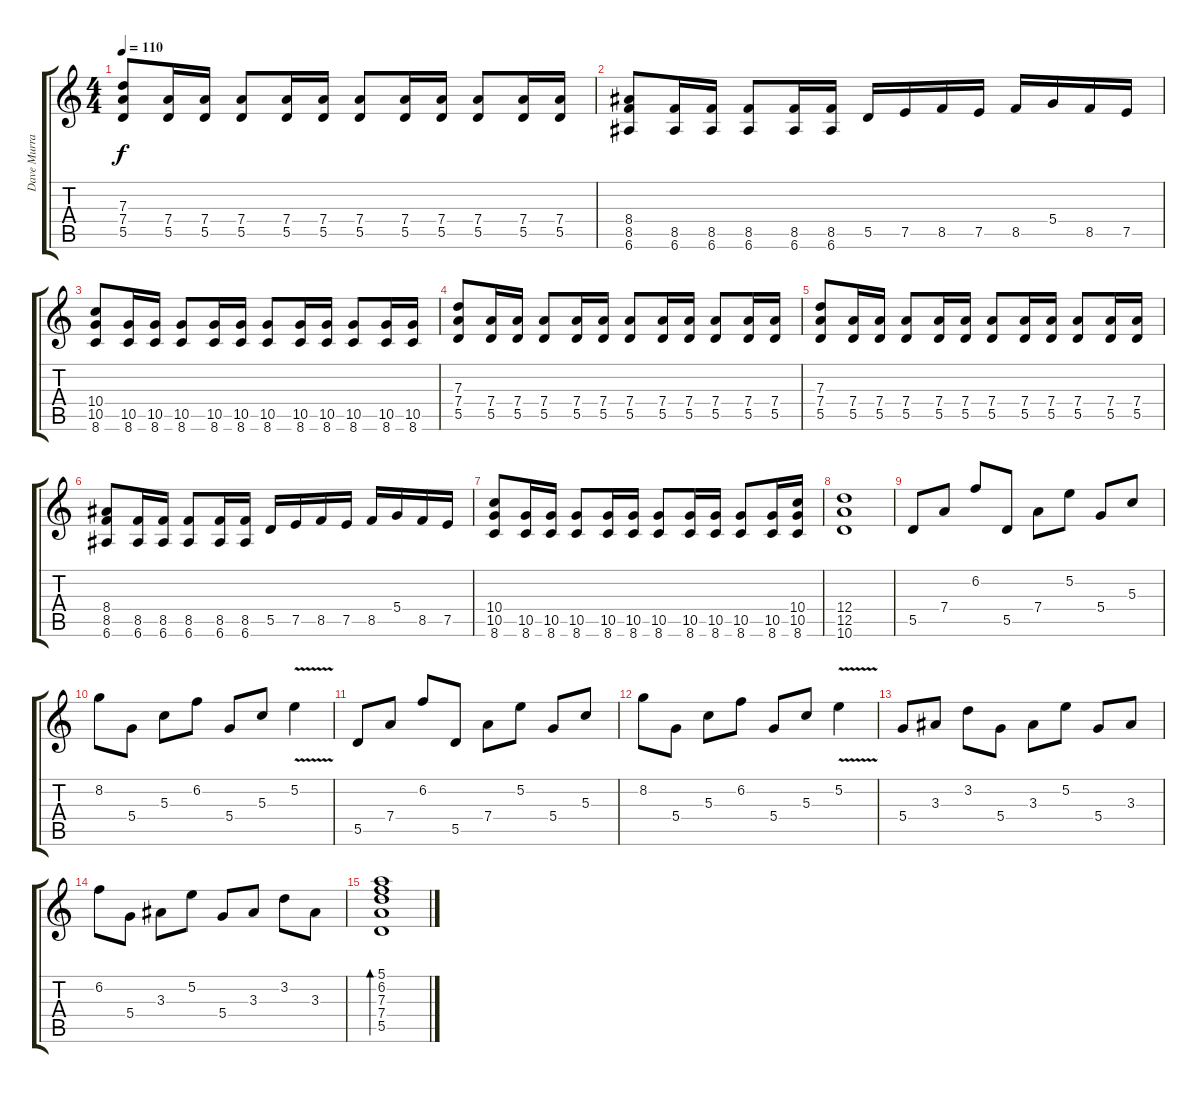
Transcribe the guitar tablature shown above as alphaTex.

\track ("Dave Murray" "Dave Murra") {instrument distortionguitar}
\staff {score tabs}
\tuning (E4 B3 G3 D3 A2 E2) {hide}
\ts (4 4)
\tempo 110
\clef g2
\ks c
(7.3 7.4 5.5).8{dy f} (7.4 5.5).16 (7.4 5.5).16 (7.4 5.5).8 (7.4 5.5).16 (7.4 5.5).16 (7.4 5.5).8 (7.4 5.5).16 (7.4 5.5).16 (7.4 5.5).8 (7.4 5.5).16 (7.4 5.5).16 |
(8.4 8.5 6.6).8 (8.5 6.6).16 (8.5 6.6).16 (8.5 6.6).8 (8.5 6.6).16 (8.5 6.6).16 5.5.16 7.5.16 8.5.16 7.5.16 8.5.16 5.4.16 8.5.16 7.5.16 |
(10.4 10.5 8.6).8 (10.5 8.6).16 (10.5 8.6).16 (10.5 8.6).8 (10.5 8.6).16 (10.5 8.6).16 (10.5 8.6).8 (10.5 8.6).16 (10.5 8.6).16 (10.5 8.6).8 (10.5 8.6).16 (10.5 8.6).16 |
(7.3 7.4 5.5).8 (7.4 5.5).16 (7.4 5.5).16 (7.4 5.5).8 (7.4 5.5).16 (7.4 5.5).16 (7.4 5.5).8 (7.4 5.5).16 (7.4 5.5).16 (7.4 5.5).8 (7.4 5.5).16 (7.4 5.5).16 |
(7.3 7.4 5.5).8 (7.4 5.5).16 (7.4 5.5).16 (7.4 5.5).8 (7.4 5.5).16 (7.4 5.5).16 (7.4 5.5).8 (7.4 5.5).16 (7.4 5.5).16 (7.4 5.5).8 (7.4 5.5).16 (7.4 5.5).16 |
(8.4 8.5 6.6).8 (8.5 6.6).16 (8.5 6.6).16 (8.5 6.6).8 (8.5 6.6).16 (8.5 6.6).16 5.5.16 7.5.16 8.5.16 7.5.16 8.5.16 5.4.16 8.5.16 7.5.16 |
(10.4 10.5 8.6).8 (10.5 8.6).16 (10.5 8.6).16 (10.5 8.6).8 (10.5 8.6).16 (10.5 8.6).16 (10.5 8.6).8 (10.5 8.6).16 (10.5 8.6).16 (10.5 8.6).8 (10.5 8.6).16 (10.4 10.5 8.6).16 |
(12.4 12.5 10.6).1 |
5.5.8{volume 10 instrument electricguitarclean} 7.4.8 6.2.8 5.5.8 7.4.8 5.2.8 5.4.8 5.3.8 |
8.2.8 5.4.8 5.3.8 6.2.8 5.4.8 5.3.8 5.2{v}.4 |
5.5.8 7.4.8 6.2.8 5.5.8 7.4.8 5.2.8 5.4.8 5.3.8 |
8.2.8 5.4.8 5.3.8 6.2.8 5.4.8 5.3.8 5.2{v}.4 |
5.4.8 3.3.8 3.2.8 5.4.8 3.3.8 5.2.8 5.4.8 3.3.8 |
6.2.8 5.4.8 3.3.8 5.2.8 5.4.8 3.3.8 3.2.8 3.3.8 |
(5.1 6.2 7.3 7.4 5.5).1{bd 120}
